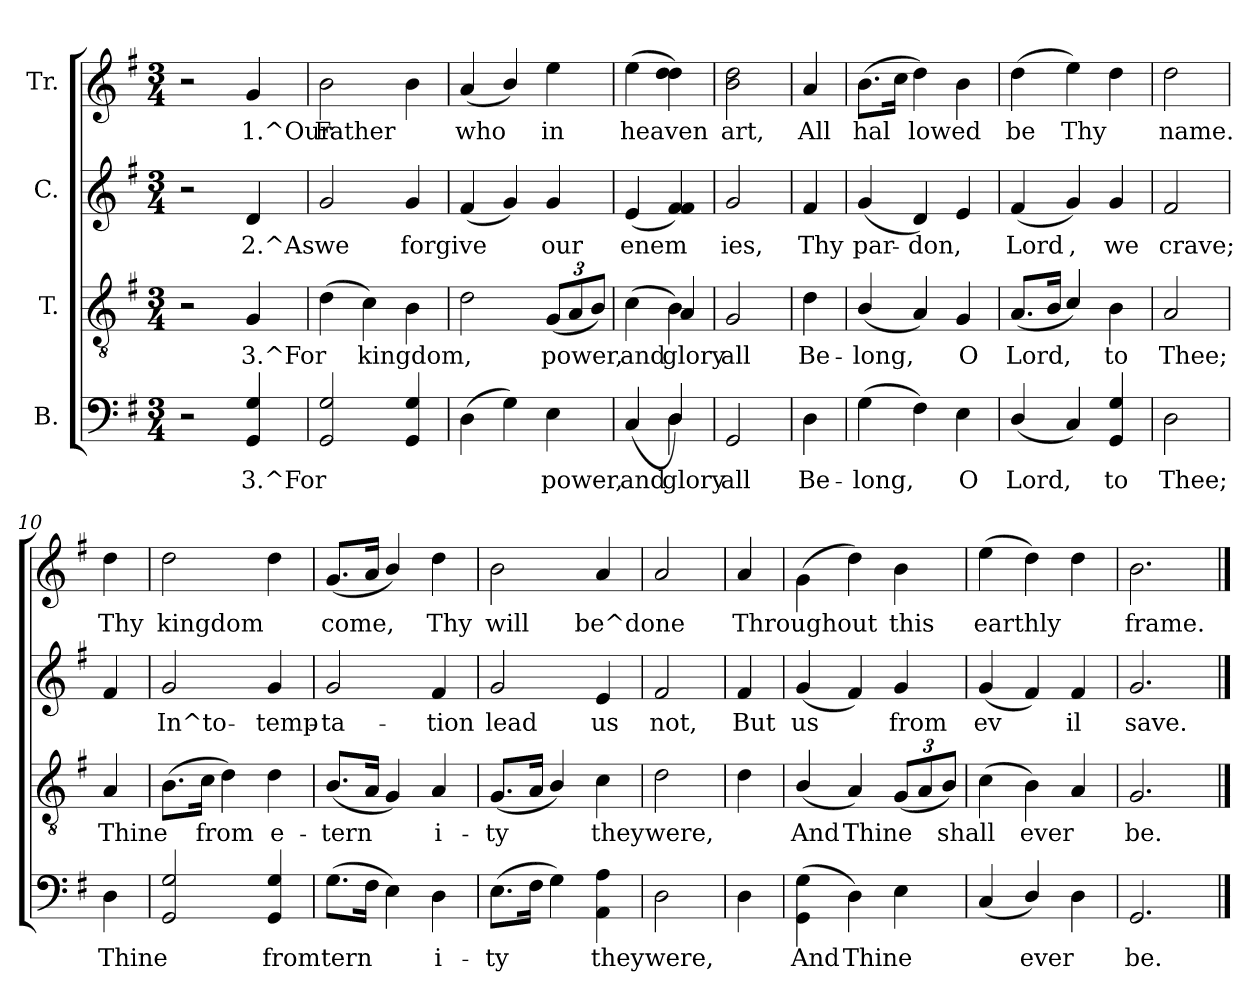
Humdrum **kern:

**kern	**text	**kern	**text	**kern	**text	**kern	**text
*part4	*part4	*part3	*part3	*part2	*part2	*part1	*part1
*staff4	*staff4	*staff3	*staff3	*staff2	*staff2	*staff1	*staff1
*I"B.	*	*I"T.	*	*I"C.	*	*I"Tr.	*
!!LO:PB:g=z
*stria5	*	*stria5	*	*stria5	*	*stria5	*
*clefF4	*	*clefGv2	*	*clefG2	*	*clefG2	*
*k[f#]	*	*k[f#]	*	*k[f#]	*	*k[f#]	*
*G:	*	*G:	*	*G:	*	*G:	*
*M3/4	*	*M3/4	*	*M3/4	*	*M3/4	*
=1	=1	=1	=1	=1	=1	=1	=1
2r	.	2r	.	2r	.	2r	.
!	!LO:LY:a:rj	!	!LO:LY:b:rj	!	!LO:LY:b:rj	!	!LO:LY:b:rj
4G/ 4GG/	3.^For	4G/	3.^For	4d/	2.^As	4g/	1.^Our
=2	=2	=2	=2	=2	=2	=2	=2
!	!LO:LY:a:rj	!	!LO:LY:b:rj	!	!LO:LY:b:rj	!	!LO:LY:b:rj
2G/ 2GG/	.	(>4d\	.	2g/	we	2b\	Father
!	!	!	!LO:LY:b:rj	!	!	!	!
.	.	4c\)	kingdom,	.	.	.	.
!	!LO:LY:a:rj	!	!LO:LY:b:rj	!	!LO:LY:b:rj	!	!LO:LY:b:rj
4G/ 4GG/	.	4B\	.	4g/	forgive	4b\	.
=3	=3	=3	=3	=3	=3	=3	=3
!	!LO:LY:a:rj	!	!LO:LY:b:rj	!	!LO:LY:b:rj	!	!LO:LY:b:rj
(>4D\	.	2d\	.	(<4f#/	.	(<4a/	who
!	!LO:LY:a:rj	!	!	!	!LO:LY:b:rj	!	!LO:LY:b:rj
4G\)	.	.	.	4g/)	.	4b/)	.
!	!LO:LY:a:rj	!	!	!	!	!	!
*	*	*Xbrackettup	*	*	*	*	*
!	!	!	!LO:LY:b:rj	!	!LO:LY:b:rj	!	!LO:LY:b:rj
4E\	power,	(<12G/L	power,	4g/	our	4ee\	in
!	!	!	!LO:LY:b:rj	!	!	!	!
.	.	12A/	.	.	.	.	.
!	!	!	!LO:LY:b:rj	!	!	!	!
.	.	12B/J)	.	.	.	.	.
=4	=4	=4	=4	=4	=4	=4	=4
!	!LO:LY:a:rj	!	!LO:LY:b:rj	!	!LO:LY:b:rj	!	!LO:LY:b:rj
*^	*	*^	*	*	*	*	*
(<4C/	4ryy	and	(>4c\	4ryy	and	(<4e/	enem-	(>4ee\	heaven
!	!	!LO:LY:a:rj	!	!	!LO:LY:b:rj	!	!LO:LY:b:rj	!	!LO:LY:b:rj
4D/)	4D\	glory	4B\)	4A/	glory	4f#/ 4f#/)	--	4dd\ 4dd\)	.
=5	=5	=5	=5	=5	=5	=5	=5	=5	=5
!	!	!LO:LY:a:rj	!	!	!LO:LY:b:rj	!	!LO:LY:b:rj	!	!LO:LY:b:rj
*v	*v	*	*	*	*	*	*	*	*
*	*	*v	*v	*	*	*	*	*
2GG/	all	2G/	all	2g/	-ies,	2dd\> 2b\>	art,
=6	=6	=6	=6	=6	=6	=6	=6
!	!LO:LY:a:rj	!	!LO:LY:b:rj	!	!LO:LY:b:rj	!	!LO:LY:b:rj
4D\	Be-	4d\	Be-	4f#/	Thy	4a/	All
=7	=7	=7	=7	=7	=7	=7	=7
!	!LO:LY:a:rj	!	!LO:LY:b:rj	!	!LO:LY:b:rj	!	!LO:LY:b:rj
(>4G\	-long,	(<4B/	-long,	(<4g/	par-	(>8.b\L	hal-
!	!	!	!	!	!	!	!LO:LY:b:rj
.	.	.	.	.	.	16cc\J	--
!	!LO:LY:a:rj	!	!LO:LY:b:rj	!	!LO:LY:b:rj	!	!LO:LY:b:rj
4F#\)	.	4A/)	.	4d/)	-don,	4dd\)	-lowed
!	!LO:LY:a:rj	!	!LO:LY:b:rj	!	!LO:LY:b:rj	!	!LO:LY:b:rj
4E\	O	4G/	O	4e/	.	4b\	.
=8	=8	=8	=8	=8	=8	=8	=8
!	!LO:LY:a:rj	!	!LO:LY:b:rj	!	!LO:LY:b:rj	!	!LO:LY:b:rj
(<4D/	Lord,	(<8.A/L	Lord,	(<4f#/	Lord	(>4dd\	be
!	!	!	!LO:LY:b:rj	!	!	!	!
.	.	16B/J	.	.	.	.	.
!	!LO:LY:a:rj	!	!LO:LY:b:rj	!	!LO:LY:b:rj	!	!LO:LY:b:rj
4C/)	.	4c/)	.	4g/)	,	4ee\)	Thy
!	!LO:LY:a:rj	!	!LO:LY:b:rj	!	!LO:LY:b:rj	!	!LO:LY:b:rj
4G/ 4GG/	to	4B\	to	4g/	we	4dd\	.
=9	=9	=9	=9	=9	=9	=9	=9
!	!LO:LY:a:rj	!	!LO:LY:b:rj	!	!LO:LY:b:rj	!	!LO:LY:b:rj
2D\	Thee;	2A/	Thee;	2f#/	crave;	2dd\	name.
=10	=10	=10	=10	=10	=10	=10	=10
!	!LO:LY:a:rj	!	!LO:LY:b:rj	!	!LO:LY:b:rj	!	!LO:LY:b:rj
4D\	Thine	4A/	Thine	4f#/	.	4dd\	Thy
=11	=11	=11	=11	=11	=11	=11	=11
!	!LO:LY:a:rj	!	!LO:LY:b:rj	!	!LO:LY:b:rj	!	!LO:LY:b:rj
2G/ 2GG/	.	(>8.B\L	.	2g/	In^to-	2dd\	kingdom
!	!	!	!LO:LY:b:rj	!	!	!	!
.	.	16c\J	from	.	.	.	.
!	!	!	!LO:LY:b:rj	!	!	!	!
.	.	4d\)	.	.	.	.	.
!	!LO:LY:a:rj	!	!LO:LY:b:rj	!	!LO:LY:b:rj	!	!LO:LY:b:rj
4G/ 4GG/	from	4d\	e-	4g/	-temp-	4dd>\	.
=12	=12	=12	=12	=12	=12	=12	=12
!	!LO:LY:a:rj	!	!LO:LY:b:rj	!	!LO:LY:b:rj	!	!LO:LY:b:rj
(>8.G\L	tern-	(<8.B/L	-tern-	2g/	-ta-	(<8.g>/L	come,
!	!LO:LY:a:rj	!	!LO:LY:b:rj	!	!	!	!LO:LY:b:rj
16F#\J	--	16A/J	--	.	.	16a/J	.
!	!LO:LY:a:rj	!	!LO:LY:b:rj	!	!	!	!LO:LY:b:rj
4E\)	--	4G/)	--	.	.	4b/)	.
!	!LO:LY:a:rj	!	!LO:LY:b:rj	!	!LO:LY:b:rj	!	!LO:LY:b:rj
4D\	-i-	4A/	-i-	4f#/	-tion	4dd\	Thy
=13	=13	=13	=13	=13	=13	=13	=13
!	!LO:LY:a:rj	!	!LO:LY:b:rj	!	!LO:LY:b:rj	!	!LO:LY:b:rj
(>8.E\L	-ty	(<8.G/L	-ty	2g/	lead	2b\	will
!	!LO:LY:a:rj	!	!LO:LY:b:rj	!	!	!	!
16F#\J	.	16A/J	.	.	.	.	.
!	!LO:LY:a:rj	!	!LO:LY:b:rj	!	!	!	!
4G\)	.	4B/)	.	.	.	.	.
!	!LO:LY:a:rj	!	!LO:LY:b:rj	!	!LO:LY:b:rj	!	!LO:LY:b:rj
4A\ 4AA\	they	4c\	they	4e/	us	4a/	be^done
=14	=14	=14	=14	=14	=14	=14	=14
!	!LO:LY:a:rj	!	!LO:LY:b:rj	!	!LO:LY:b:rj	!	!LO:LY:b:rj
2D\	were,	2d\	were,	2f#/	not,	2a/	.
=15	=15	=15	=15	=15	=15	=15	=15
!	!LO:LY:a:rj	!	!LO:LY:b:rj	!	!LO:LY:b:rj	!	!LO:LY:b:rj
4D\	.	4d\	.	4f#/	But	4a/	Throughout
=16	=16	=16	=16	=16	=16	=16	=16
!	!LO:LY:a:rj	!	!LO:LY:b:rj	!	!LO:LY:b:rj	!	!LO:LY:b:rj
(>4G\ 4GG\	And	(<4B/	And	(<4g/	us	(>4g\	.
!	!LO:LY:a:rj	!	!LO:LY:b:rj	!	!LO:LY:b:rj	!	!LO:LY:b:rj
4D\)	Thine	4A/)	Thine	4f#/)	.	4dd\)	.
!	!LO:LY:a:rj	!	!LO:LY:b:rj	!	!LO:LY:b:rj	!	!LO:LY:b:rj
4E\	.	(<12G/L	.	4g/	from	4b\	this
!	!	!	!LO:LY:b:rj	!	!	!	!
.	.	12A/	.	.	.	.	.
!	!	!	!LO:LY:b:rj	!	!	!	!
.	.	12B/J)	shall	.	.	.	.
=17	=17	=17	=17	=17	=17	=17	=17
!	!LO:LY:a:rj	!	!LO:LY:b:rj	!	!LO:LY:b:rj	!	!LO:LY:b:rj
(<4C/	.	(>4c\	.	(<4g/	ev-	(>4ee\	earthly
!	!LO:LY:a:rj	!	!LO:LY:b:rj	!	!LO:LY:b:rj	!	!LO:LY:b:rj
4D/)	ever	4B\)	ever	4f#/)	--	4dd\)	.
!	!LO:LY:a:rj	!	!LO:LY:b:rj	!	!LO:LY:b:rj	!	!LO:LY:b:rj
4D\	.	4A/	.	4f#/	-il	4dd>\	.
=18	=18	=18	=18	=18	=18	=18	=18
!	!LO:LY:a:rj	!	!LO:LY:b:rj	!	!LO:LY:b:rj	!	!LO:LY:b:rj
2.GG/	be.	2.G/	be.	2.g/	save.	2.b>\	frame.
==	==	==	==	==	==	==	==
*-	*-	*-	*-	*-	*-	*-	*-
